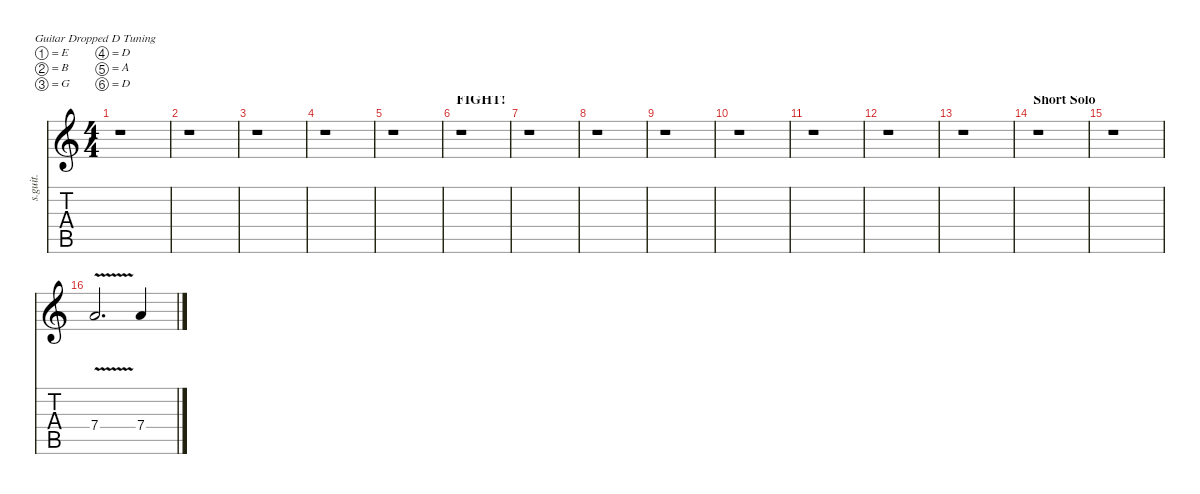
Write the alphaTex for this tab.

\defaultSystemsLayout 4
\hideDynamics
\bracketExtendMode nobrackets
\track ("Backing Guitar 3" "s.guit.") {instrument distortionguitar}
\staff {score tabs}
\tuning (E4 B3 G3 D3 A2 D2)
\ts (4 4)
\tempo (130 hide)
\clef g2
\ks c
r.1{dy f} |
r.1 |
r.1 |
r.1 |
r.1 |
\section ("" "FIGHT!")
r.1 |
r.1 |
r.1 |
r.1 |
r.1 |
r.1 |
r.1 |
r.1 |
\section ("" "Short Solo")
r.1 |
r.1 |
7.4{v}.2{d lyrics (0 "") lyrics (1 "") lyrics (2 "") lyrics (3 "") lyrics (4 "")} 7.4.4{lyrics (0 "") lyrics (1 "") lyrics (2 "") lyrics (3 "") lyrics (4 "")}
